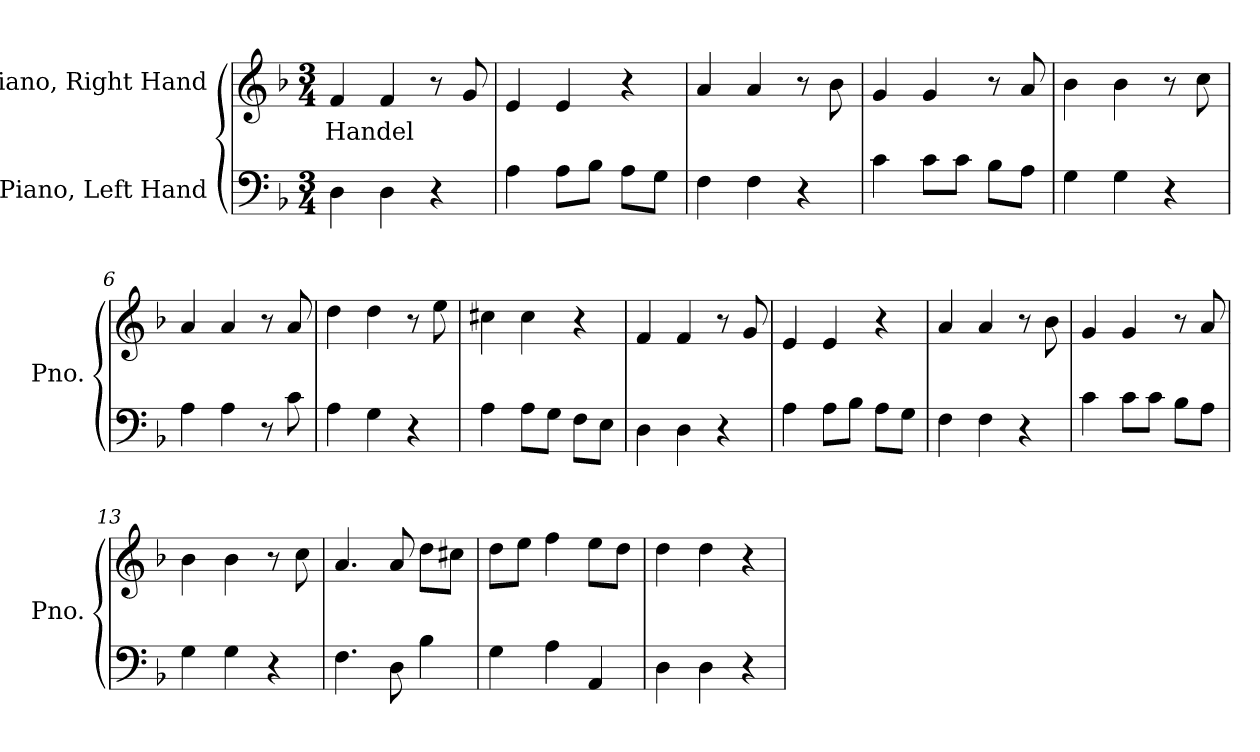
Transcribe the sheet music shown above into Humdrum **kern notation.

**kern	**kern	**text
*part2	*part1	*part1
*staff2	*staff1	*staff1
*I"Piano, Left Hand	*I"Piano, Right Hand	*
*I'Pno.	*I'Pno.	*
*clefF4	*clefG2	*
*k[b-]	*k[b-]	*
*M3/4	*M3/4	*
*MM65	*MM65	*
=1	=1	=1
!	!	!LO:LY:b
4D\	4f/	Handel
4D\	4f/	.
4r	8r	.
.	8g/	.
=2	=2	=2
4A\	4e/	.
8A\L	4e/	.
8B-\J	.	.
8A\L	4r	.
8G\J	.	.
=3	=3	=3
4F\	4a/	.
4F\	4a/	.
4r	8r	.
.	8b-\	.
=4	=4	=4
4c\	4g/	.
8c\L	4g/	.
8c\J	.	.
8B-\L	8r	.
8A\J	8a/	.
=5	=5	=5
4G\	4b-\	.
4G\	4b-\	.
4r	8r	.
.	8cc\	.
=6	=6	=6
4A\	4a/	.
4A\	4a/	.
8r	8r	.
8c\	8a/	.
!!LO:LB:g=z
=7	=7	=7
4A\	4dd\	.
4G\	4dd\	.
4r	8r	.
.	8ee\	.
=8	=8	=8
4A\	4cc#X\	.
8A\L	4cc#\	.
8G\J	.	.
8F\L	4r	.
8E\J	.	.
=9	=9	=9
4D\	4f/	.
4D\	4f/	.
4r	8r	.
.	8g/	.
=10	=10	=10
4A\	4e/	.
8A\L	4e/	.
8B-\J	.	.
8A\L	4r	.
8G\J	.	.
=11	=11	=11
4F\	4a/	.
4F\	4a/	.
4r	8r	.
.	8b-\	.
=12	=12	=12
4c\	4g/	.
8c\L	4g/	.
8c\J	.	.
8B-\L	8r	.
8A\J	8a/	.
=13	=13	=13
4G\	4b-\	.
4G\	4b-\	.
4r	8r	.
.	8cc\	.
!!LO:LB:g=z
=14	=14	=14
4.F\	4.a/	.
8D\	8a/	.
4B-\	8dd\L	.
.	8cc#X\J	.
=15	=15	=15
4G\	8dd\L	.
.	8ee\J	.
4A\	4ff\	.
4AA/	8ee\L	.
.	8dd\J	.
=16	=16	=16
4D\	4dd\	.
4D\	4dd\	.
4r	4r	.
=	=	=
*-	*-	*-
